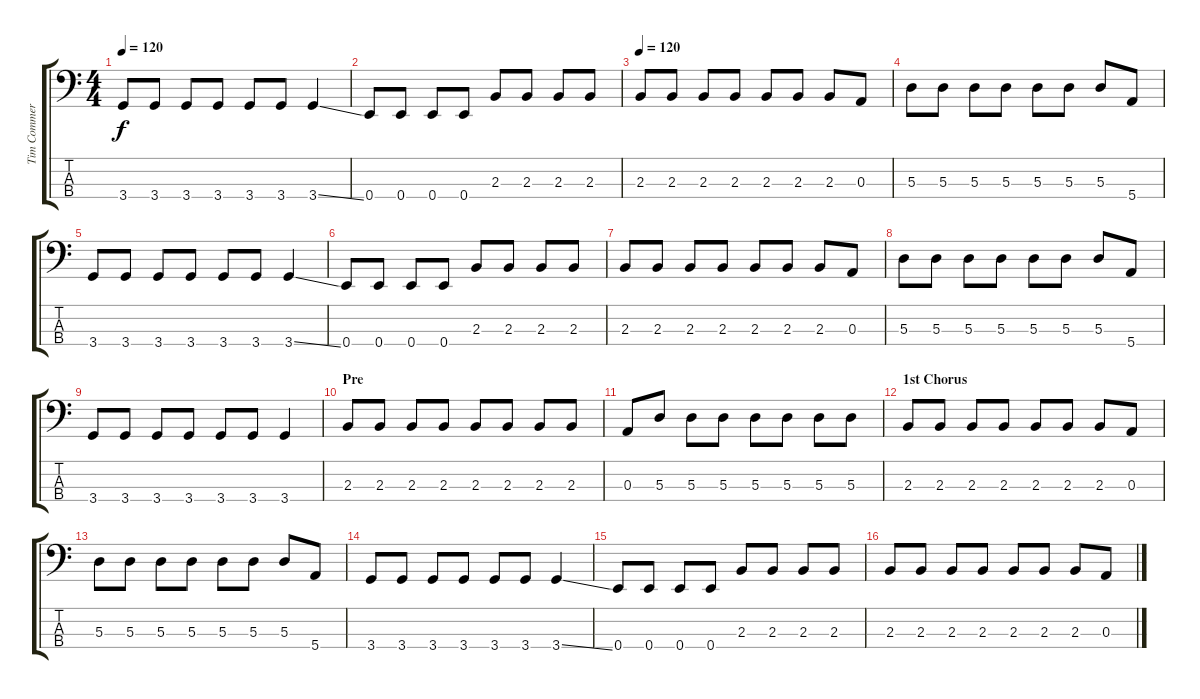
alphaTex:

\track ("Tim Commerford" "Tim Commer") {instrument electricbassfinger}
\staff {score tabs}
\tuning (G2 D2 A1 E1) {hide}
\ts (4 4)
\tempo 120
\clef f4
\ks c
3.4.8{dy f} 3.4.8 3.4.8 3.4.8 3.4.8 3.4.8 3.4{ss}.4 |
0.4.8 0.4.8 0.4.8 0.4.8 2.3.8 2.3.8 2.3.8 2.3.8 |
\tempo 120
2.3.8 2.3.8 2.3.8 2.3.8 2.3.8 2.3.8 2.3.8 0.3.8 |
5.3.8 5.3.8 5.3.8 5.3.8 5.3.8 5.3.8 5.3.8 5.4.8 |
3.4.8 3.4.8 3.4.8 3.4.8 3.4.8 3.4.8 3.4{ss}.4 |
0.4.8 0.4.8 0.4.8 0.4.8 2.3.8 2.3.8 2.3.8 2.3.8 |
2.3.8 2.3.8 2.3.8 2.3.8 2.3.8 2.3.8 2.3.8 0.3.8 |
5.3.8 5.3.8 5.3.8 5.3.8 5.3.8 5.3.8 5.3.8 5.4.8 |
3.4.8 3.4.8 3.4.8 3.4.8 3.4.8 3.4.8 3.4.4 |
\section ("" "Pre")
2.3.8 2.3.8 2.3.8 2.3.8 2.3.8 2.3.8 2.3.8 2.3.8 |
0.3.8 5.3.8 5.3.8 5.3.8 5.3.8 5.3.8 5.3.8 5.3.8 |
\section ("" "1st Chorus")
2.3.8 2.3.8 2.3.8 2.3.8 2.3.8 2.3.8 2.3.8 0.3.8 |
5.3.8 5.3.8 5.3.8 5.3.8 5.3.8 5.3.8 5.3.8 5.4.8 |
3.4.8 3.4.8 3.4.8 3.4.8 3.4.8 3.4.8 3.4{ss}.4 |
0.4.8 0.4.8 0.4.8 0.4.8 2.3.8 2.3.8 2.3.8 2.3.8 |
2.3.8 2.3.8 2.3.8 2.3.8 2.3.8 2.3.8 2.3.8 0.3.8
